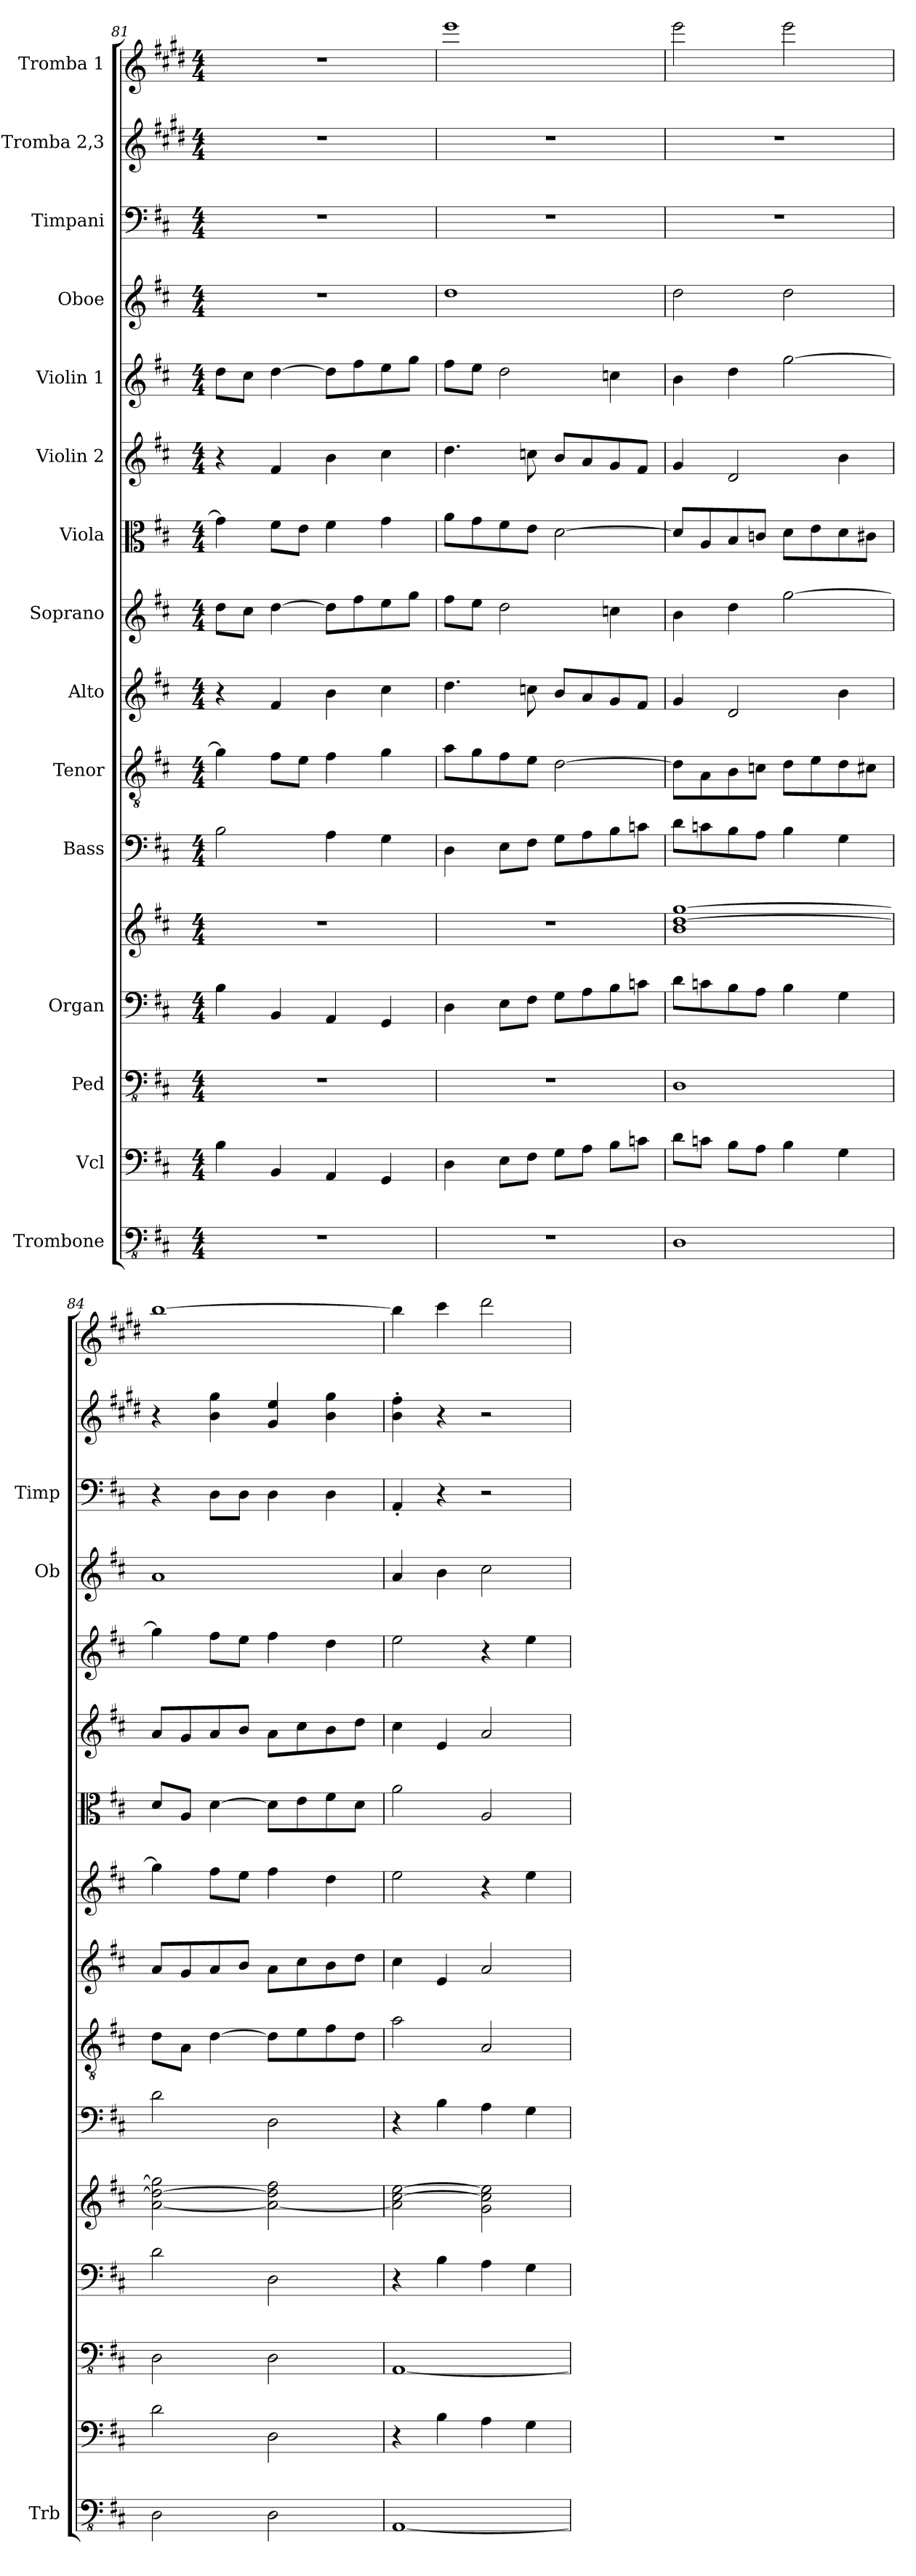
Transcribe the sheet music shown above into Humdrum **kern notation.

**kern	**kern	**kern	**kern	**kern	**kern	**kern	**kern	**kern	**kern	**kern	**kern	**kern	**kern	**kern	**kern
*part15	*part14	*part13	*part12	*part12	*part11	*part10	*part9	*part8	*part7	*part6	*part5	*part4	*part3	*part2	*part1
*staff16	*staff15	*staff14	*staff13	*staff12	*staff11	*staff10	*staff9	*staff8	*staff7	*staff6	*staff5	*staff4	*staff3	*staff2	*staff1
*I"Trombone	*I"Vcl	*I"Ped	*I"Organ	*	*I"Bass	*I"Tenor	*I"Alto	*I"Soprano	*I"Viola	*I"Violin 2	*I"Violin 1	*I"Oboe	*I"Timpani	*I"Tromba 2,3	*I"Tromba 1
*I'Trb	*	*	*	*	*	*	*	*	*	*	*	*I'Ob	*I'Timp	*	*
*clefFv4	*clefF4	*clefFv4	*clefF4	*clefG2	*clefF4	*clefGv2	*clefG2	*clefG2	*clefC3	*clefG2	*clefG2	*clefG2	*clefF4	*clefG2	*clefG2
*	*	*	*	*	*	*	*	*	*	*	*	*	*	*ITrd1c2	*ITrd1c2
*k[f#c#]	*k[f#c#]	*k[f#c#]	*k[f#c#]	*k[f#c#]	*k[f#c#]	*k[f#c#]	*k[f#c#]	*k[f#c#]	*k[f#c#]	*k[f#c#]	*k[f#c#]	*k[f#c#]	*k[f#c#]	*k[f#c#]	*k[f#c#]
*M4/4	*M4/4	*M4/4	*M4/4	*M4/4	*M4/4	*M4/4	*M4/4	*M4/4	*M4/4	*M4/4	*M4/4	*M4/4	*M4/4	*M4/4	*M4/4
=81	=81	=81	=81	=81	=81	=81	=81	=81	=81	=81	=81	=81	=81	=81	=81
1r	4B\	1r	4B\	1r	2B\	4g\]	4r	8dd\L	4g\]	4r	8dd\L	1r	1r	1r	1r
.	.	.	.	.	.	.	.	8cc#\J	.	.	8cc#\J	.	.	.	.
.	4BB/	.	4BB/	.	.	8f#\L	4f#/	[4dd\	8f#\L	4f#/	[4dd\	.	.	.	.
.	.	.	.	.	.	8e\J	.	.	8e\J	.	.	.	.	.	.
.	4AA/	.	4AA/	.	4A\	4f#\	4b\	8dd\L]	4f#\	4b\	8dd\L]	.	.	.	.
.	.	.	.	.	.	.	.	8ff#\	.	.	8ff#\	.	.	.	.
.	4GG/	.	4GG/	.	4G\	4g\	4cc#\	8ee\	4g\	4cc#\	8ee\	.	.	.	.
.	.	.	.	.	.	.	.	8gg\J	.	.	8gg\J	.	.	.	.
=82	=82	=82	=82	=82	=82	=82	=82	=82	=82	=82	=82	=82	=82	=82	=82
1r	4D\	1r	4D\	1r	4D\	8a\L	4.dd\	8ff#\L	8a\L	4.dd\	8ff#\L	1dd	1r	1r	1ddd
.	.	.	.	.	.	8g\	.	8ee\J	8g\	.	8ee\J	.	.	.	.
.	8E\L	.	8E\L	.	8E\L	8f#\	.	2dd\	8f#\	.	2dd\	.	.	.	.
.	8F#\J	.	8F#\J	.	8F#\J	8e\J	8ccn\	.	8e\J	8ccn\	.	.	.	.	.
.	8G\L	.	8G\L	.	8G\L	[2d\	8b/L	.	[2d\	8b/L	.	.	.	.	.
.	8A\J	.	8A\	.	8A\	.	8a/	.	.	8a/	.	.	.	.	.
.	8B\L	.	8B\	.	8B\	.	8g/	4ccn\	.	8g/	4ccn\	.	.	.	.
.	8cn\J	.	8cn\J	.	8cn\J	.	8f#/J	.	.	8f#/J	.	.	.	.	.
=83	=83	=83	=83	=83	=83	=83	=83	=83	=83	=83	=83	=83	=83	=83	=83
1DD	8d\L	1DD	8d\L	1b [1dd [1gg	8d\L	8d\L]	4g/	4b\	8d/L]	4g/	4b\	2dd\	1r	1r	2ddd\
.	8cn\J	.	8cn\	.	8cn\	8A\	.	.	8A/	.	.	.	.	.	.
.	8B\L	.	8B\	.	8B\	8B\	2d/	4dd\	8B/	2d/	4dd\	.	.	.	.
.	8A\J	.	8A\J	.	8A\J	8cn\J	.	.	8cn/J	.	.	.	.	.	.
.	4B\	.	4B\	.	4B\	8d\L	.	[2gg\	8d\L	.	[2gg\	2dd\	.	.	2ddd\
.	.	.	.	.	.	8e\	.	.	8e\	.	.	.	.	.	.
.	4G\	.	4G\	.	4G\	8d\	4b\	.	8d\	4b\	.	.	.	.	.
.	.	.	.	.	.	8c#X\J	.	.	8c#X\J	.	.	.	.	.	.
=84	=84	=84	=84	=84	=84	=84	=84	=84	=84	=84	=84	=84	=84	=84	=84
2DD\	2d\	2DD\	2d\	[2a\ 2dd\_ 2gg\]	2d\	8d\L	8a/L	4gg\]	8d/L	8a/L	4gg\]	1a	4r	4r	[1aa
.	.	.	.	.	.	8A\J	8g/	.	8A/J	8g/	.	.	.	.	.
.	.	.	.	.	.	[4d\	8a/	8ff#\L	[4d\	8a/	8ff#\L	.	8D\L	4a\ 4ff#\	.
.	.	.	.	.	.	.	8b/J	8ee\J	.	8b/J	8ee\J	.	8D\J	.	.
2DD\	2D\	2DD\	2D\	2a\_ 2dd\] 2ff#\	2D\	8d\L]	8a\L	4ff#\	8d\L]	8a\L	4ff#\	.	4D\	4f#/ 4dd/	.
.	.	.	.	.	.	8e\	8cc#\	.	8e\	8cc#\	.	.	.	.	.
.	.	.	.	.	.	8f#\	8b\	4dd\	8f#\	8b\	4dd\	.	4D\	4a\ 4ff#\	.
.	.	.	.	.	.	8d\J	8dd\J	.	8d\J	8dd\J	.	.	.	.	.
=85	=85	=85	=85	=85	=85	=85	=85	=85	=85	=85	=85	=85	=85	=85	=85
[1AAA	4r	[1AAA	4r	2a\] [2cc#\ [2ee\	4r	2a\	4cc#\	2ee\	2a\	4cc#\	2ee\	4a/	4AA'/	4a\' 4ee\'	4aa\]
.	4B\	.	4B\	.	4B\	.	4e/	.	.	4e/	.	4b\	4r	4r	4bb\
.	4A\	.	4A\	2g\ 2cc#\] 2ee\]	4A\	2A/	2a/	4r	2A/	2a/	4r	2cc#\	2r	2r	2ccc#\
.	4G\	.	4G\	.	4G\	.	.	4ee\	.	.	4ee\	.	.	.	.
=	=	=	=	=	=	=	=	=	=	=	=	=	=	=	=
*-	*-	*-	*-	*-	*-	*-	*-	*-	*-	*-	*-	*-	*-	*-	*-
